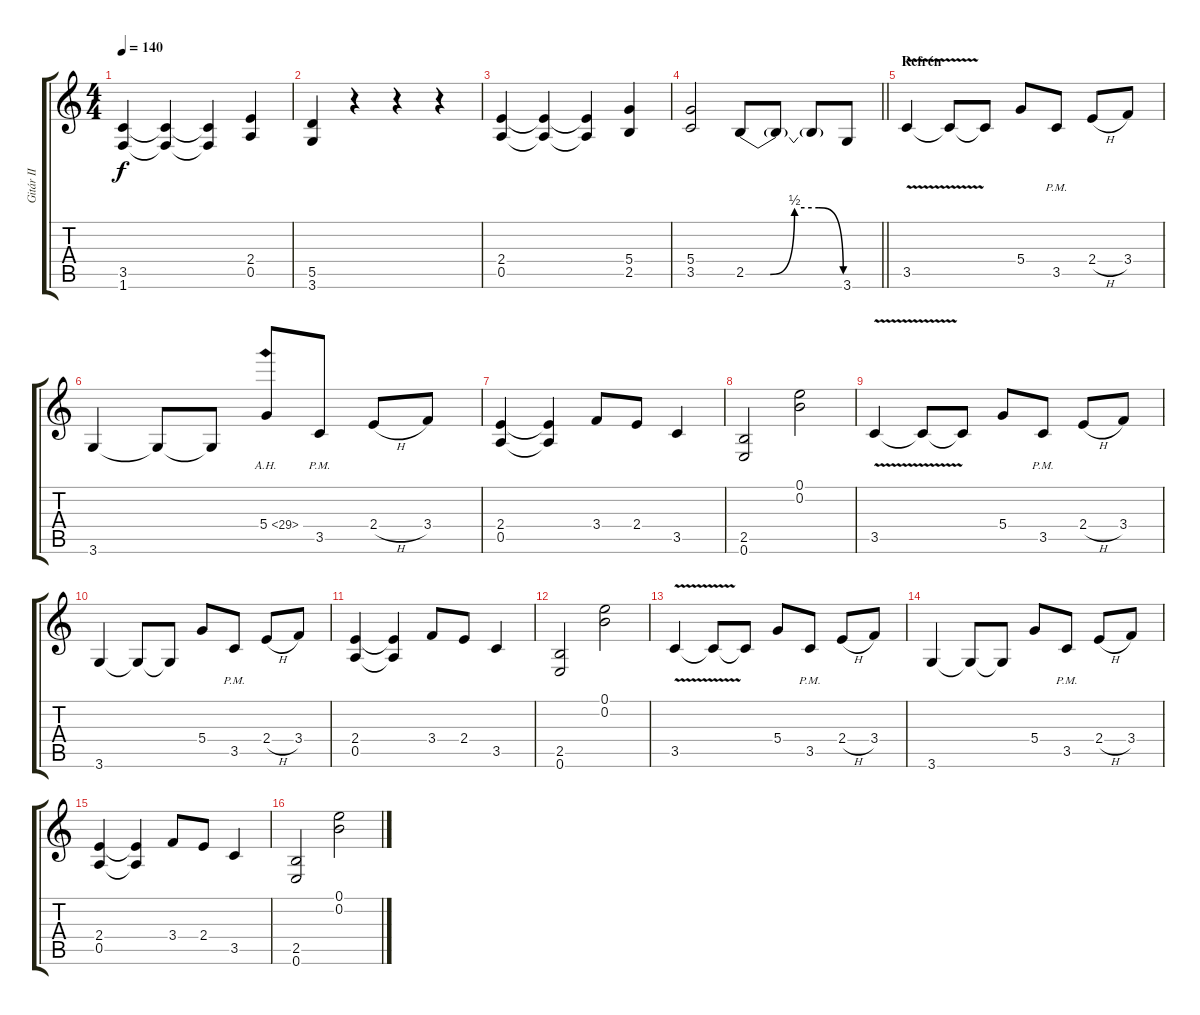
\track ("Gitár II" "Gitár II") {instrument distortionguitar}
\staff {score tabs}
\tuning (E4 B3 G3 D3 A2 E2) {hide}
\ts (4 4)
\tempo 140
\clef g2
\ks c
(3.5 1.6).4{dy f} (3.5{t} 1.6{t}).4 (3.5{t} 1.6{t}).4 (2.4 0.5).4 |
(5.5 3.6).4 r.4 r.4 r.4 |
(2.4 0.5).4 (2.4{t} 0.5{t}).4 (2.4{t} 0.5{t}).4 (5.4 2.5).4 |
\barLineRight lightlight
(5.4 3.5).2 2.5{be (custom 0 0 15 0 30 2 45 2 60 0)}.8 2.5{t}.8 2.5{t}.8 3.6.8 |
\section ("" "Refrén")
3.5{v}.4{volume 13} 3.5{t}.8 3.5{t}.8 5.4.8 3.5{pm}.8 2.4{h}.8 3.4.8 |
3.6.4 3.6{t}.8 3.6{t}.8 5.4{ah 24}.8 3.5{pm}.8 2.4{h}.8 3.4.8 |
(2.4 0.5).4 (2.4{t} 0.5{t}).4 3.4.8 2.4.8 3.5.4 |
(2.5 0.6).2 (0.1 0.2).2 |
3.5{v}.4 3.5{t}.8 3.5{t}.8 5.4.8 3.5{pm}.8 2.4{h}.8 3.4.8 |
3.6.4 3.6{t}.8 3.6{t}.8 5.4.8 3.5{pm}.8 2.4{h}.8 3.4.8 |
(2.4 0.5).4 (2.4{t} 0.5{t}).4 3.4.8 2.4.8 3.5.4 |
(2.5 0.6).2 (0.1 0.2).2 |
3.5{v}.4 3.5{t}.8 3.5{t}.8 5.4.8 3.5{pm}.8 2.4{h}.8 3.4.8 |
3.6.4 3.6{t}.8 3.6{t}.8 5.4.8 3.5{pm}.8 2.4{h}.8 3.4.8 |
(2.4 0.5).4 (2.4{t} 0.5{t}).4 3.4.8 2.4.8 3.5.4 |
(2.5 0.6).2 (0.1 0.2).2
